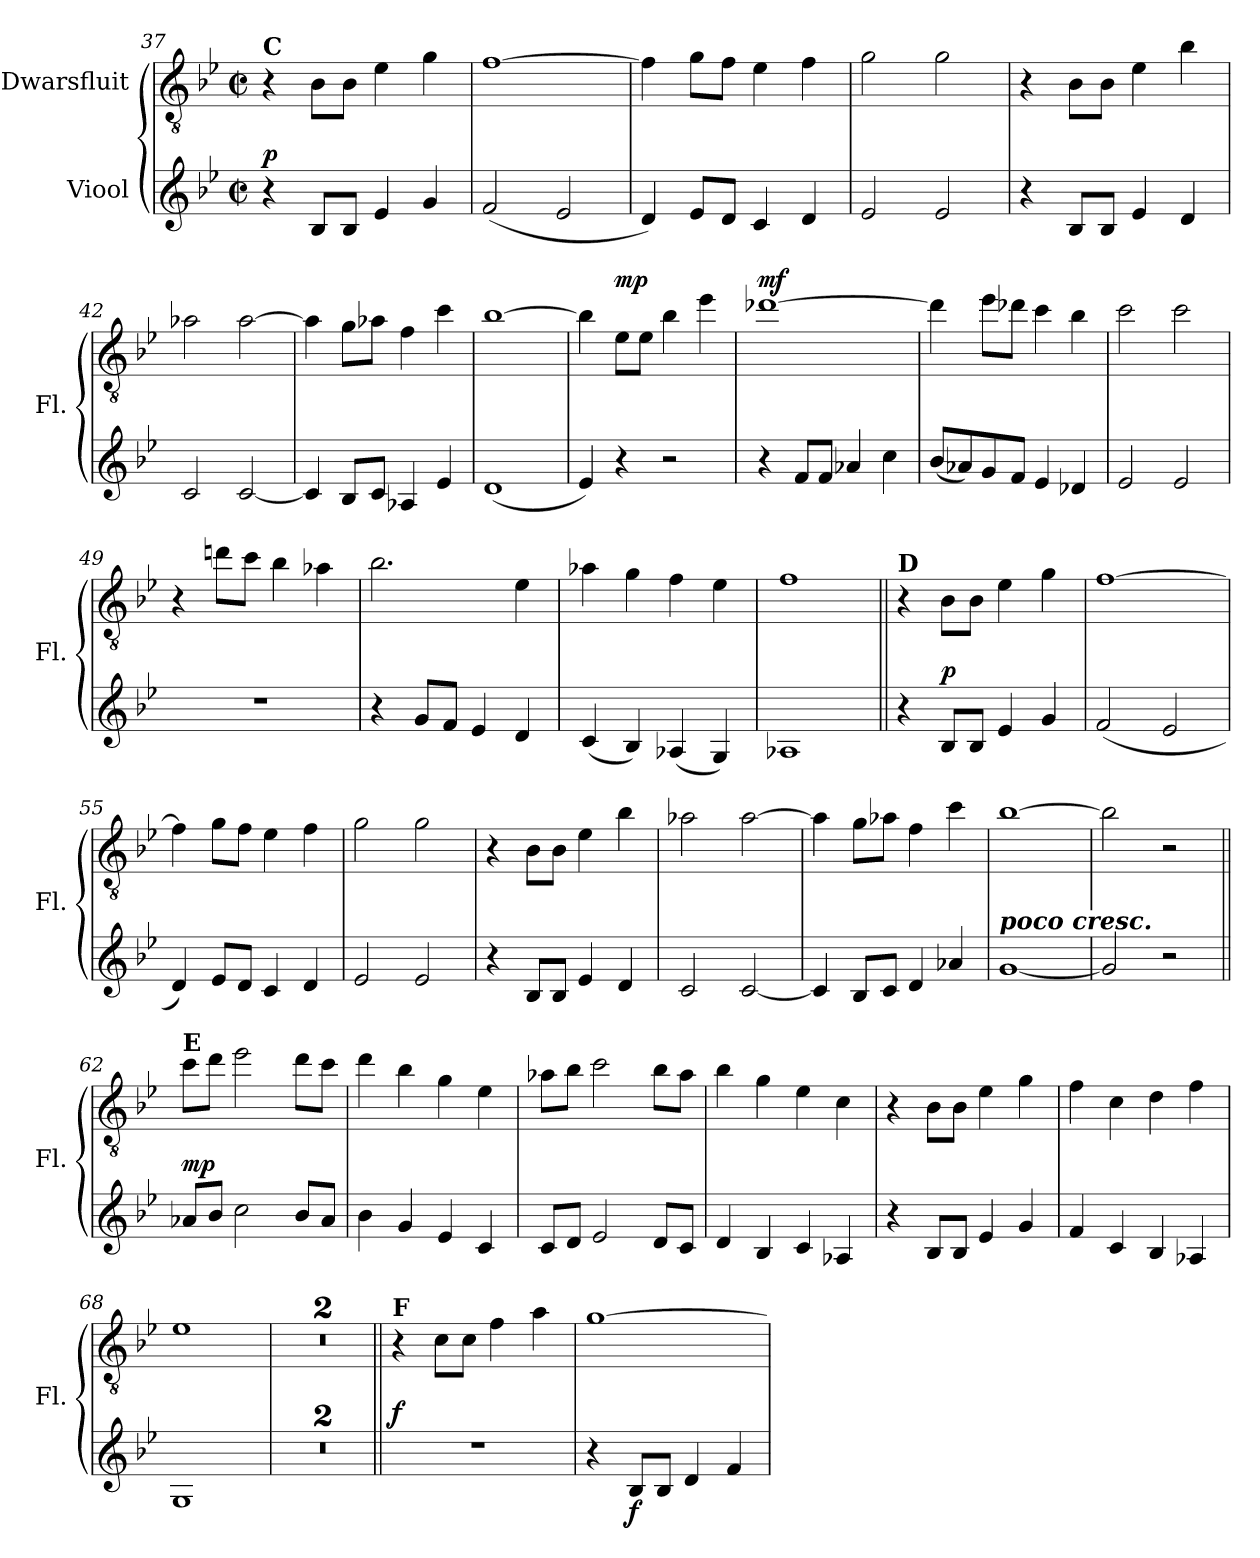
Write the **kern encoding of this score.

**kern	**dynam	**kern	**dynam
*part2	*part2	*part1	*part1
*staff2	*staff2	*staff1	*staff1
*I"Viool	*	*I"Dwarsfluit	*
*	*	*I'Fl.	*
*clefG2	*	*clefGv2	*
*k[b-e-]	*	*k[b-e-]	*
*M2/2	*	*M2/2	*
*met(c|)	*	*met(c|)	*
=37	=37	=37	=37
*^	*	*	*
!	!	!	!LO:TX:a:B:t=C	!
!	!	!LO:DY:a	!	!
4r	4ryy	p	4r	.
8B-/L	2.ryy	.	8B-\L	.
8B-/J	.	.	8B-\J	.
4e-/	.	.	4e-\	.
4g/	.	.	4g\	.
*v	*v	*	*	*
=38	=38	=38	=38
(2f/	.	[1f	.
2e-/	.	.	.
=39	=39	=39	=39
4d/)	.	4f\]	.
8e-/L	.	8g\L	.
8d/J	.	8f\J	.
4c/	.	4e-\	.
4d/	.	4f\	.
!!LO:LB:g=z
=40	=40	=40	=40
2e-/	.	2g\	.
2e-/	.	2g\	.
=41	=41	=41	=41
*^	*	*	*
4r	4ryy	.	4r	.
8B-/L	2.ryy	.	8B-\L	.
8B-/J	.	.	8B-\J	.
4e-/	.	.	4e-\	.
4d/	.	.	4b-\	.
*v	*v	*	*	*
=42	=42	=42	=42
2c/	.	2a-X\	.
[2c/	.	[2a-\	.
=43	=43	=43	=43
4c/]	.	4a-\]	.
8B-/L	.	8g\L	.
8c/J	.	8a-X\J	.
4A-X/	.	4f\	.
4e-/	.	4cc\	.
=44	=44	=44	=44
(1d	.	[1b-	.
=45	=45	=45	=45
4e-/)	.	4b-\]	.
!	!	!	!LO:DY:a
4r	.	8e-\L	mp
.	.	8e-\J	.
2r	.	4b-\	.
.	.	4ee-\	.
=46	=46	=46	=46
!	!	!	!LO:DY:a
4r	.	[1dd-X	mf
8f/L	.	.	.
8f/J	.	.	.
4a-X/	.	.	.
4cc\	.	.	.
=47	=47	=47	=47
(8b-/L	.	4dd-\]	.
8a-X/)	.	.	.
8g/	.	8ee-\L	.
8f/J	.	8dd-X\J	.
4e-/	.	4cc\	.
4d-X/	.	4b-\	.
=48	=48	=48	=48
2e-/	.	2cc\	.
2e-/	.	2cc\	.
!!LO:LB:g=z
=49	=49	=49	=49
1r	.	4r	.
.	.	8ddn\L	.
.	.	8cc\J	.
.	.	4b-\	.
.	.	4a-X\	.
=50	=50	=50	=50
4r	.	2.b-\	.
8g/L	.	.	.
8f/J	.	.	.
4e-/	.	.	.
4d/	.	4e-\	.
=51	=51	=51	=51
(4c/	.	4a-X\	.
4B-/)	.	4g\	.
(4A-X/	.	4f\	.
4G/)	.	4e-\	.
=52	=52	=52	=52
1A-X	.	1f	.
=53||	=53||	=53||	=53||
*^	*	*	*
!	!	!	!LO:TX:a:B:t=D	!
4r	4ryy	.	4r	.
!	!	!LO:DY:a	!	!
8B-/L	2.ryy	p	8B-\L	.
8B-/J	.	.	8B-\J	.
4e-/	.	.	4e-\	.
4g/	.	.	4g\	.
*v	*v	*	*	*
=54	=54	=54	=54
(2f/	.	[1f	.
2e-/	.	.	.
=55	=55	=55	=55
4d/)	.	4f\]	.
8e-/L	.	8g\L	.
8d/J	.	8f\J	.
4c/	.	4e-\	.
4d/	.	4f\	.
=56	=56	=56	=56
2e-/	.	2g\	.
2e-/	.	2g\	.
=57	=57	=57	=57
*^	*	*	*
4r	4ryy	.	4r	.
8B-/L	2.ryy	.	8B-\L	.
8B-/J	.	.	8B-\J	.
4e-/	.	.	4e-\	.
4d/	.	.	4b-\	.
*v	*v	*	*	*
!!LO:LB:g=z
=58	=58	=58	=58
2c/	.	2a-X\	.
[2c/	.	[2a-\	.
=59	=59	=59	=59
4c/]	.	4a-\]	.
8B-/L	.	8g\L	.
8c/J	.	8a-X\J	.
4d/	.	4f\	.
4a-X/	.	4cc\	.
=60	=60	=60	=60
!LO:TX:a:Bi:t=poco cresc.	!	!	!
[1g	.	[1b-	.
=61	=61	=61	=61
2g/]	.	2b-\]	.
2r	.	2r	.
=62||	=62||	=62||	=62||
!	!	!LO:TX:a:B:t=E	!
!	!LO:DY:a	!	!
8a-X/L	mp	8cc\L	.
8b-/J	.	8dd\J	.
2cc\	.	2ee-\	.
8b-/L	.	8dd\L	.
8a-/J	.	8cc\J	.
=63	=63	=63	=63
4b-\	.	4dd\	.
4g/	.	4b-\	.
4e-/	.	4g\	.
4c/	.	4e-\	.
=64	=64	=64	=64
8c/L	.	8a-X\L	.
8d/J	.	8b-\J	.
2e-/	.	2cc\	.
8d/L	.	8b-\L	.
8c/J	.	8a-\J	.
=65	=65	=65	=65
4d/	.	4b-\	.
4B-/	.	4g\	.
4c/	.	4e-\	.
4A-X/	.	4c\	.
!!LO:PB:g=z
=66	=66	=66	=66
*^	*	*	*
4r	4ryy	.	4r	.
8B-/L	2.ryy	.	8B-\L	.
8B-/J	.	.	8B-\J	.
4e-/	.	.	4e-\	.
4g/	.	.	4g\	.
*v	*v	*	*	*
=67	=67	=67	=67
4f/	.	4f\	.
4c/	.	4c\	.
4B-/	.	4d\	.
4A-X/	.	4f\	.
=68	=68	=68	=68
1G	.	1e-	.
=69	=69	=69	=69
1r	.	1r	.
=70	=70	=70	=70
1r	.	1r	.
=71||	=71||	=71||	=71||
!	!	!LO:TX:a:B:t=F	!
!	!LO:DY:a	!	!
1r	f	4r	.
.	.	8c\L	.
.	.	8c\J	.
.	.	4f\	.
.	.	4a\	.
=72	=72	=72	=72
4r	.	[1g	.
!	!LO:DY:b	!	!
8B-/L	f	.	.
8B-/J	.	.	.
4d/	.	.	.
4f/	.	.	.
=	=	=	=
*-	*-	*-	*-
